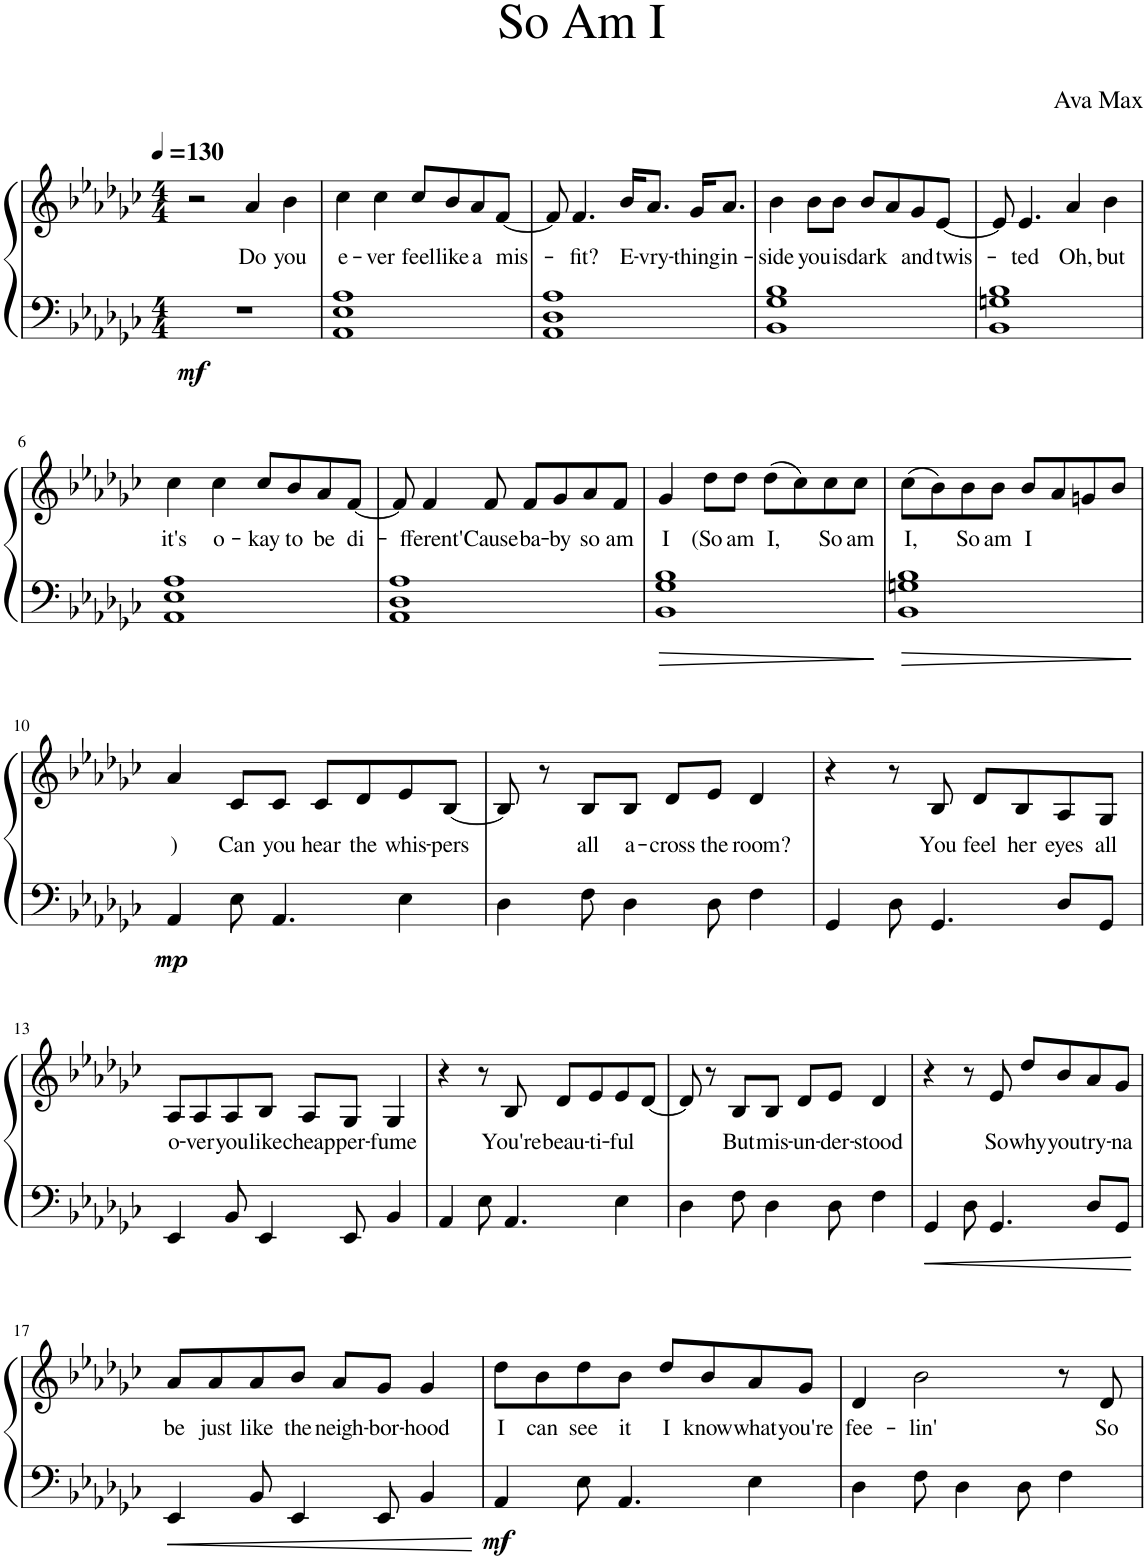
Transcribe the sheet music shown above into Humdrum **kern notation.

**kern	**kern	**text	**dynam
*part1	*part1	*part1	*part1
*staff2	*staff1	*staff1	*staff1/2
*I"Piano	*	*	*
*I'Pno.	*	*	*
*clefF4	*clefG2	*	*
*k[b-e-a-d-g-c-]	*k[b-e-a-d-g-c-]	*	*
*M4/4	*M4/4	*	*
*MM130	*MM130	*	*
=1	=1	=1	=1
!	!	!	!LO:DY:b=2
1r	2r	.	mf
!	!	!LO:LY:b	!
.	4a-/	Do	.
!	!	!LO:LY:b	!
.	4b-\	you	.
=2	=2	=2	=2
!	!	!LO:LY:b	!
1AA- 1E- 1A-	4cc-\	e-	.
!	!	!LO:LY:b	!
.	4cc-\	-ver	.
!	!	!LO:LY:b	!
.	8cc-/L	feel	.
!	!	!LO:LY:b	!
.	8b-/	like	.
!	!	!LO:LY:b	!
.	8a-/	a	.
!	!	!LO:LY:b	!
.	[8f/J	mis-	.
=3	=3	=3	=3
1AA- 1D- 1A-	8f/]	.	.
!	!	!LO:LY:b	!
.	4.f/	-fit?	.
!	!	!LO:LY:b	!
.	16b-/KL	E-	.
!	!	!LO:LY:b	!
.	8.a-/J	-vry-	.
!	!	!LO:LY:b	!
.	16g-/KL	-thing	.
!	!	!LO:LY:b	!
.	8.a-/J	in-	.
=4	=4	=4	=4
!	!	!LO:LY:b	!
1BB- 1G- 1B-	4b-\	-side	.
!	!	!LO:LY:b	!
.	8b-\L	you	.
!	!	!LO:LY:b	!
.	8b-\J	is	.
!	!	!LO:LY:b	!
.	8b-/L	dark	.
.	8a-/	.	.
!	!	!LO:LY:b	!
.	8g-/	and	.
!	!	!LO:LY:b	!
.	[8e-/J	twis-	.
=5	=5	=5	=5
1BB- 1Gn 1B-	8e-/]	.	.
!	!	!LO:LY:b	!
.	4.e-/	-ted	.
!	!	!LO:LY:b	!
.	4a-/	Oh,	.
!	!	!LO:LY:b	!
.	4b-\	but	.
!!LO:LB:g=z
=6	=6	=6	=6
!	!	!LO:LY:b	!
1AA- 1E- 1A-	4cc-\	it's	.
!	!	!LO:LY:b	!
.	4cc-\	o-	.
!	!	!LO:LY:b	!
.	8cc-/L	-kay	.
!	!	!LO:LY:b	!
.	8b-/	to	.
!	!	!LO:LY:b	!
.	8a-/	be	.
!	!	!LO:LY:b	!
.	[8f/J	di-	.
=7	=7	=7	=7
1AA- 1D- 1A-	8f/]	.	.
!	!	!LO:LY:b	!
.	4f/	-fferent	.
!	!	!LO:LY:b	!
.	8f/	'Cause	.
!	!	!LO:LY:b	!
.	8f/L	ba-	.
!	!	!LO:LY:b	!
.	8g-/	-by	.
!	!	!LO:LY:b	!
.	8a-/	so	.
!	!	!LO:LY:b	!
.	8f/J	am	.
=8	=8	=8	=8
!	!	!LO:LY:b	!
1BB- 1G- 1B-	4g-/	I	.
!	!	!LO:LY:b	!
.	8dd-\L	(So	.
!	!	!LO:LY:b	!
.	8dd-\J	am	.
!	!	!LO:LY:b	!
.	(8dd-\L	I,	.
.	8cc-\)	.	.
!	!	!LO:LY:b	!
.	8cc-\	So	.
!	!	!LO:LY:b	!
.	8cc-\J	am	.
=9	=9	=9	=9
!	!	!LO:LY:b	!
1BB- 1Gn 1B-	(8cc-\L	I,	.
.	8b-\)	.	.
!	!	!LO:LY:b	!
.	8b-\	So	.
!	!	!LO:LY:b	!
.	8b-\J	am	.
!	!	!LO:LY:b	!
.	8b-/L	I	.
.	8a-/	.	.
.	8gn/	.	.
.	8b-/J	.	.
!!LO:LB:g=z
=10	=10	=10	=10
!	!	!LO:LY:b	!LO:DY:b=2
4AA-/	4a-/	)	mp
!	!	!LO:LY:b	!
8E-\	8c-/L	Can	.
!	!	!LO:LY:b	!
4.AA-/	8c-/J	you	.
!	!	!LO:LY:b	!
.	8c-/L	hear	.
!	!	!LO:LY:b	!
.	8d-/	the	.
!	!	!LO:LY:b	!
4E-\	8e-/	whis-	.
!	!	!LO:LY:b	!
.	[8B-/J	-pers	.
=11	=11	=11	=11
4D-\	8B-/]	.	.
.	8r	.	.
!	!	!LO:LY:b	!
8F\	8B-/L	all	.
!	!	!LO:LY:b	!
4D-\	8B-/J	a-	.
!	!	!LO:LY:b	!
.	8d-/L	-cross	.
!	!	!LO:LY:b	!
8D-\	8e-/J	the	.
!	!	!LO:LY:b	!
4F\	4d-/	room?	.
=12	=12	=12	=12
4GG-/	4r	.	.
8D-\	8r	.	.
!	!	!LO:LY:b	!
4.GG-/	8B-/	You	.
!	!	!LO:LY:b	!
.	8d-/L	feel	.
!	!	!LO:LY:b	!
.	8B-/	her	.
!	!	!LO:LY:b	!
8D-/L	8A-/	eyes	.
!	!	!LO:LY:b	!
8GG-/J	8G-/J	all	.
!!LO:LB:g=z
=13	=13	=13	=13
!	!	!LO:LY:b	!
4EE-/	8A-/L	o-	.
!	!	!LO:LY:b	!
.	8A-/	-ver	.
!	!	!LO:LY:b	!
8BB-/	8A-/	you	.
!	!	!LO:LY:b	!
4EE-/	8B-/J	like	.
!	!	!LO:LY:b	!
.	8A-/L	cheap	.
!	!	!LO:LY:b	!
8EE-/	8G-/J	per-	.
!	!	!LO:LY:b	!
4BB-/	4G-/	-fume	.
=14	=14	=14	=14
4AA-/	4r	.	.
8E-\	8r	.	.
!	!	!LO:LY:b	!
4.AA-/	8B-/	You're	.
!	!	!LO:LY:b	!
.	8d-/L	beau-	.
!	!	!LO:LY:b	!
.	8e-/	-ti-	.
!	!	!LO:LY:b	!
4E-\	8e-/	-ful	.
.	[8d-/J	.	.
=15	=15	=15	=15
4D-\	8d-/]	.	.
.	8r	.	.
!	!	!LO:LY:b	!
8F\	8B-/L	But	.
!	!	!LO:LY:b	!
4D-\	8B-/J	mis-	.
!	!	!LO:LY:b	!
.	8d-/L	-un-	.
!	!	!LO:LY:b	!
8D-\	8e-/J	-der-	.
!	!	!LO:LY:b	!
4F\	4d-/	-stood	.
=16	=16	=16	=16
4GG-/	4r	.	.
8D-\	8r	.	.
!	!	!LO:LY:b	!
4.GG-/	8e-/	So	.
!	!	!LO:LY:b	!
.	8dd-/L	why	.
!	!	!LO:LY:b	!
.	8b-/	you	.
!	!	!LO:LY:b	!
8D-/L	8a-/	try-	.
!	!	!LO:LY:b	!
8GG-/J	8g-/J	-na	.
!!LO:LB:g=z
=17	=17	=17	=17
!	!	!LO:LY:b	!
4EE-/	8a-/L	be	.
!	!	!LO:LY:b	!
.	8a-/	just	.
!	!	!LO:LY:b	!
8BB-/	8a-/	like	.
!	!	!LO:LY:b	!
4EE-/	8b-/J	the	.
!	!	!LO:LY:b	!
.	8a-/L	neigh-	.
!	!	!LO:LY:b	!
8EE-/	8g-/J	-bor-	.
!	!	!LO:LY:b	!
4BB-/	4g-/	-hood	.
=18	=18	=18	=18
!	!	!LO:LY:b	!LO:DY:b=2
4AA-/	8dd-\L	I	mf
!	!	!LO:LY:b	!
.	8b-\	can	.
!	!	!LO:LY:b	!
8E-\	8dd-\	see	.
!	!	!LO:LY:b	!
4.AA-/	8b-\J	it	.
!	!	!LO:LY:b	!
.	8dd-/L	I	.
!	!	!LO:LY:b	!
.	8b-/	know	.
!	!	!LO:LY:b	!
4E-\	8a-/	what	.
!	!	!LO:LY:b	!
.	8g-/J	you're	.
=19	=19	=19	=19
!	!	!LO:LY:b	!
4D-\	4d-/	fee-	.
!	!	!LO:LY:b	!
8F\	2b-\	-lin'	.
4D-\	.	.	.
8D-\	.	.	.
4F\	8r	.	.
!	!	!LO:LY:b	!
.	8d-/	So	.
=	=	=	=
*-	*-	*-	*-
